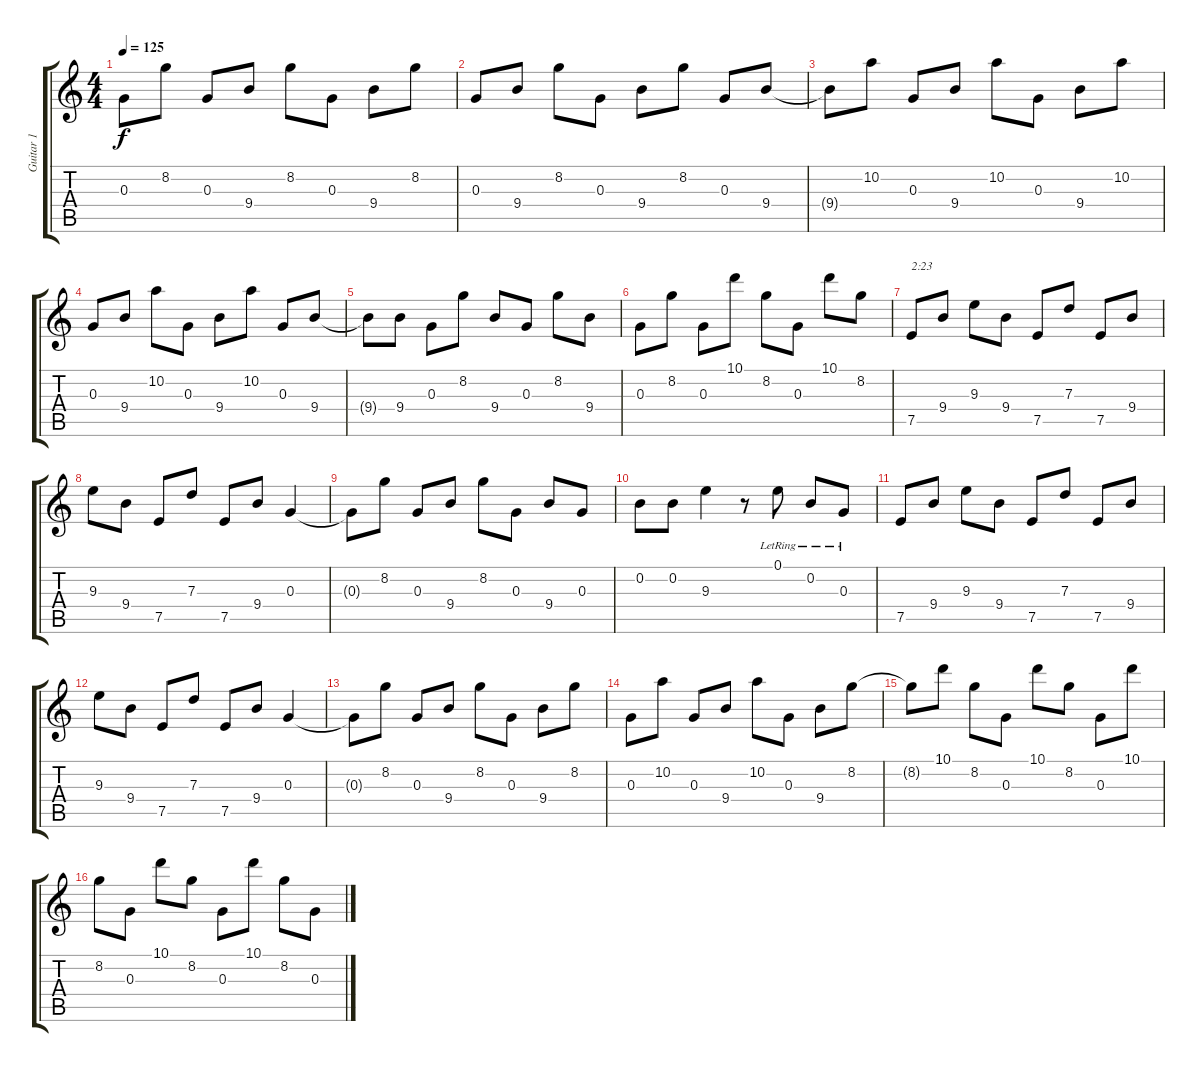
\track ("Guitar 1" "Guitar 1") {instrument electricguitarclean}
\staff {score tabs}
\tuning (E4 B3 G3 D3 A2 E2) {hide}
\ts (4 4)
\tempo 125
\clef g2
\ks c
0.3{t}.8{dy f} 8.2.8 0.3.8 9.4.8 8.2.8 0.3.8 9.4.8 8.2.8 |
0.3.8 9.4.8 8.2.8 0.3.8 9.4.8 8.2.8 0.3.8 9.4.8 |
9.4{t}.8 10.2.8 0.3.8 9.4.8 10.2.8 0.3.8 9.4.8 10.2.8 |
0.3.8 9.4.8 10.2.8 0.3.8 9.4.8 10.2.8 0.3.8 9.4.8 |
9.4{t}.8 9.4.8 0.3.8 8.2.8 9.4.8 0.3.8 8.2.8 9.4.8 |
0.3.8 8.2.8 0.3.8 10.1.8 8.2.8 0.3.8 10.1.8 8.2.8 |
7.5.8{txt "2:23"} 9.4.8 9.3.8 9.4.8 7.5.8 7.3.8 7.5.8 9.4.8 |
9.3.8 9.4.8 7.5.8 7.3.8 7.5.8 9.4.8 0.3.4 |
0.3{t}.8 8.2.8 0.3.8 9.4.8 8.2.8 0.3.8 9.4.8 0.3.8 |
0.2.8 0.2.8 9.3.4 r.8 0.1{lr}.8 0.2{lr}.8 0.3{lr}.8 |
7.5.8 9.4.8 9.3.8 9.4.8 7.5.8 7.3.8 7.5.8 9.4.8 |
9.3.8 9.4.8 7.5.8 7.3.8 7.5.8 9.4.8 0.3.4 |
0.3{t}.8 8.2.8 0.3.8 9.4.8 8.2.8 0.3.8 9.4.8 8.2.8 |
0.3.8 10.2.8 0.3.8 9.4.8 10.2.8 0.3.8 9.4.8 8.2.8 |
8.2{t}.8 10.1.8 8.2.8 0.3.8 10.1.8 8.2.8 0.3.8 10.1.8 |
8.2.8 0.3.8 10.1.8 8.2.8 0.3.8 10.1.8 8.2.8 0.3.8
